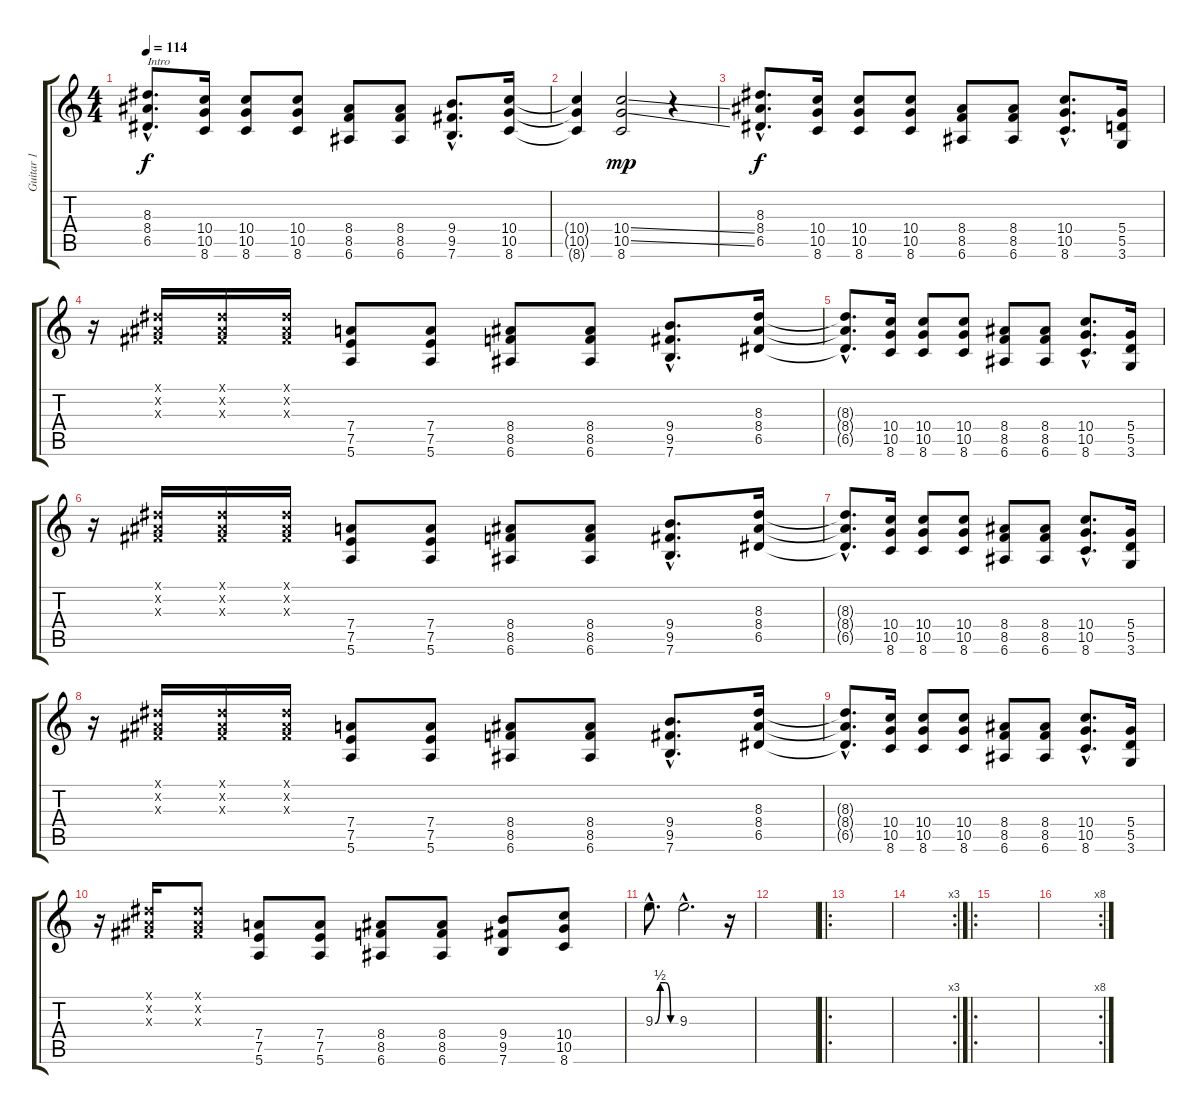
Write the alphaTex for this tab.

\track ("Guitar 1" "Guitar 1") {instrument distortionguitar}
\staff {score tabs}
\tuning (E4 B3 G3 D3 A2 E2) {hide}
\ts (4 4)
\tempo 114
\clef g2
\ks c
(8.3{hac} 8.4{hac} 6.5{hac}).8{d txt "Intro" dy f instrument distortionguitar} (10.4 10.5 8.6).16 (10.4 10.5 8.6).8 (10.4 10.5 8.6).8 (8.4 8.5 6.6).8 (8.4 8.5 6.6).8 (9.4{hac} 9.5{hac} 7.6{hac}).8{d} (10.4 10.5 8.6).16 |
(10.4{t} 10.5{t} 8.6{t}).4 (10.4{ss} 10.5{ss} 8.6).2{dy mp} r.4 |
(8.3{hac} 8.4{hac} 6.5{hac}).8{d dy f} (10.4 10.5 8.6).16 (10.4 10.5 8.6).8 (10.4 10.5 8.6).8 (8.4 8.5 6.6).8 (8.4 8.5 6.6).8 (10.4{hac} 10.5{hac} 8.6{hac}).8{d} (5.4 5.5 3.6).16 |
r.16 (-1.1{x} -1.2{x} -1.3{x}).16 (-1.1{x} -1.2{x} -1.3{x}).16 (-1.1{x} -1.2{x} -1.3{x}).16 (7.4 7.5 5.6).8 (7.4 7.5 5.6).8 (8.4 8.5 6.6).8 (8.4 8.5 6.6).8 (9.4{hac} 9.5{hac} 7.6{hac}).8{d} (8.3 8.4 6.5).16 |
(8.3{hac t} 8.4{hac t} 6.5{hac t}).8{d} (10.4 10.5 8.6).16 (10.4 10.5 8.6).8 (10.4 10.5 8.6).8 (8.4 8.5 6.6).8 (8.4 8.5 6.6).8 (10.4{hac} 10.5{hac} 8.6{hac}).8{d} (5.4 5.5 3.6).16 |
r.16 (-1.1{x} -1.2{x} -1.3{x}).16 (-1.1{x} -1.2{x} -1.3{x}).16 (-1.1{x} -1.2{x} -1.3{x}).16 (7.4 7.5 5.6).8 (7.4 7.5 5.6).8 (8.4 8.5 6.6).8 (8.4 8.5 6.6).8 (9.4{hac} 9.5{hac} 7.6{hac}).8{d} (8.3 8.4 6.5).16 |
(8.3{hac t} 8.4{hac t} 6.5{hac t}).8{d} (10.4 10.5 8.6).16 (10.4 10.5 8.6).8 (10.4 10.5 8.6).8 (8.4 8.5 6.6).8 (8.4 8.5 6.6).8 (10.4{hac} 10.5{hac} 8.6{hac}).8{d} (5.4 5.5 3.6).16 |
r.16 (-1.1{x} -1.2{x} -1.3{x}).16 (-1.1{x} -1.2{x} -1.3{x}).16 (-1.1{x} -1.2{x} -1.3{x}).16 (7.4 7.5 5.6).8 (7.4 7.5 5.6).8 (8.4 8.5 6.6).8 (8.4 8.5 6.6).8 (9.4{hac} 9.5{hac} 7.6{hac}).8{d} (8.3 8.4 6.5).16 |
(8.3{hac t} 8.4{hac t} 6.5{hac t}).8{d} (10.4 10.5 8.6).16 (10.4 10.5 8.6).8 (10.4 10.5 8.6).8 (8.4 8.5 6.6).8 (8.4 8.5 6.6).8 (10.4{hac} 10.5{hac} 8.6{hac}).8{d} (5.4 5.5 3.6).16 |
r.16 (-1.1{x} -1.2{x} -1.3{x}).16 (-1.1{x} -1.2{x} -1.3{x}).8 (7.4 7.5 5.6).8 (7.4 7.5 5.6).8 (8.4 8.5 6.6).8 (8.4 8.5 6.6).8 (9.4 9.5 7.6).8 (10.4 10.5 8.6).8 |
9.3{be (custom 0 0 15 2 30 2 45 0 60 0) hac}.8{d} 9.3{hac}.2{d} r.16 |
|
\ro
|
\rc 3
|
\ro
|
\rc 8
